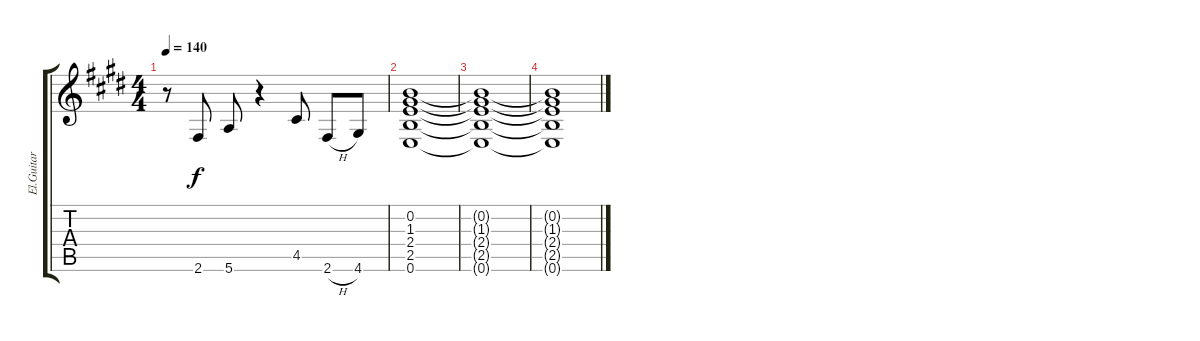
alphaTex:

\track ("El.Guitar 2" "El.Guitar ") {instrument overdrivenguitar}
\staff {score tabs}
\tuning (E4 B3 G3 D3 A2 E2) {hide}
\ts (4 4)
\tempo 140
\clef g2
\ks c#minor
r.8{dy f} 2.6.8 5.6.8 r.4 4.5.8 2.6{h}.8 4.6.8 |
(0.2 1.3 2.4 2.5 0.6).1{volume 0} |
(0.2{t} 1.3{t} 2.4{t} 2.5{t} 0.6{t}).1 |
(0.2{t} 1.3{t} 2.4{t} 2.5{t} 0.6{t}).1
